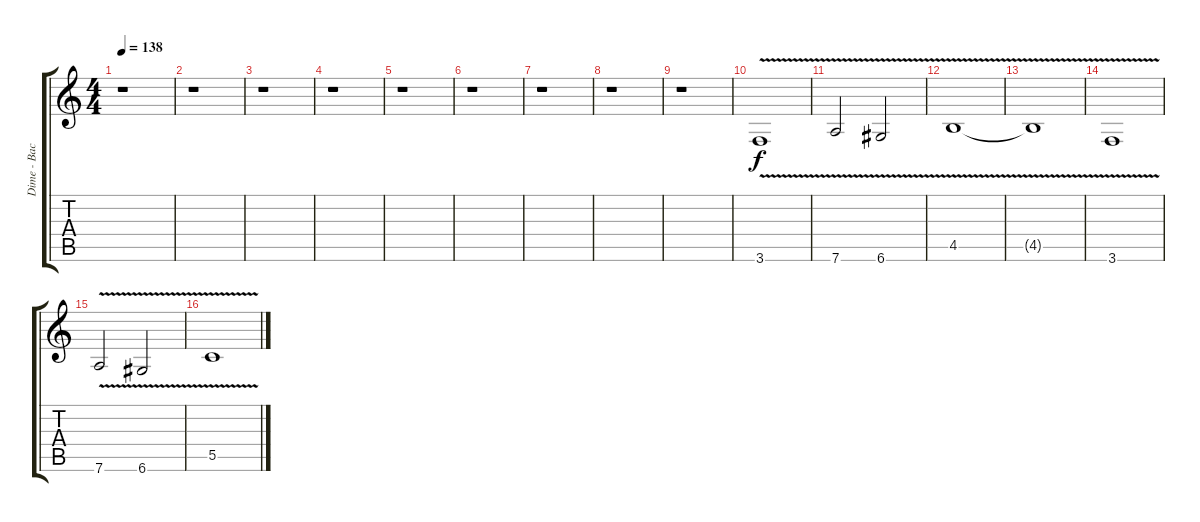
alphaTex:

\track ("Dime - Back Guitar" "Dime - Bac") {instrument overdrivenguitar}
\staff {score tabs}
\tuning (D4 A3 F3 C3 G2 D2) {hide}
\ts (4 4)
\tempo 138
\clef g2
\ks c
r.1{dy f instrument overdrivenguitar} |
r.1 |
r.1 |
r.1 |
r.1 |
r.1 |
r.1 |
r.1 |
r.1 |
3.6{v}.1 |
7.6{v}.2 6.6{v}.2 |
4.5{v}.1 |
4.5{v t}.1 |
3.6{v}.1 |
7.6{v}.2 6.6{v}.2 |
5.5{v}.1
